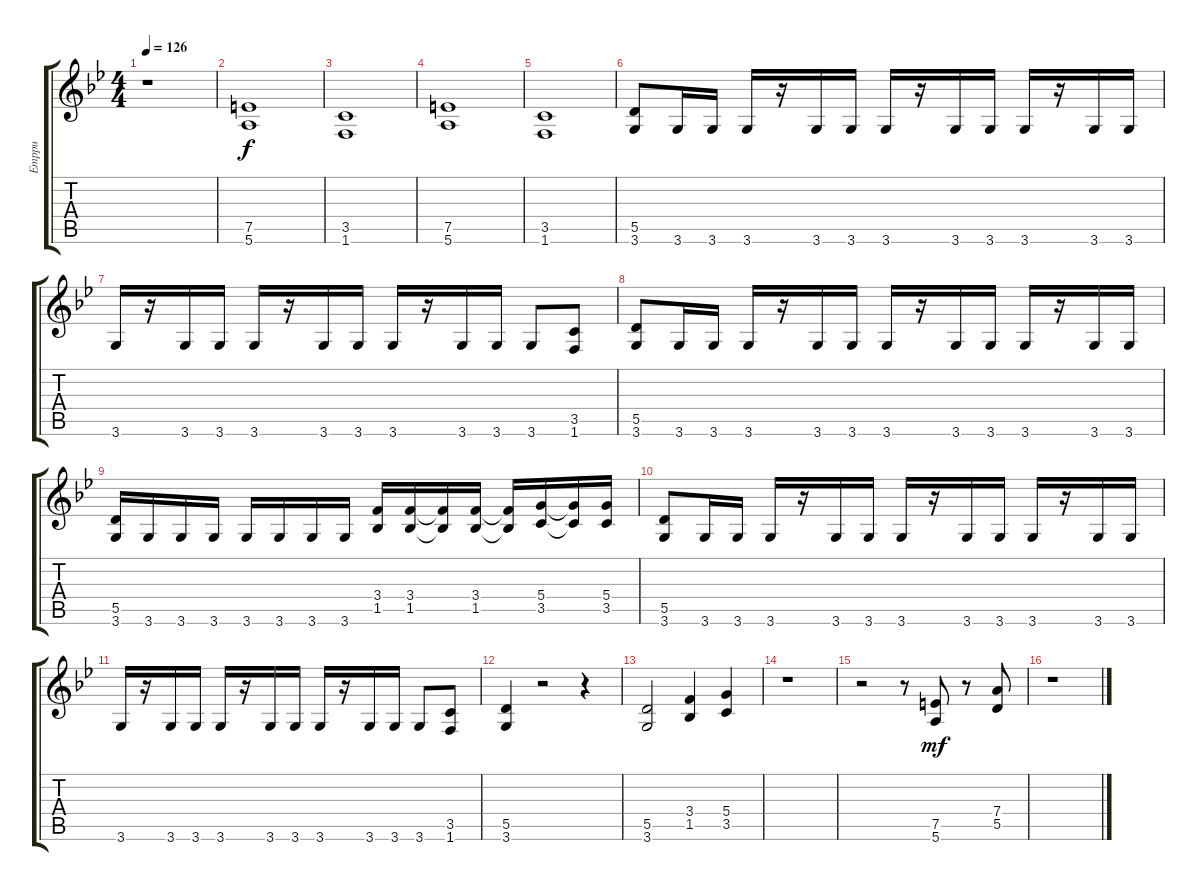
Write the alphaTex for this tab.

\track ("Emppu" "Emppu") {instrument distortionguitar}
\staff {score tabs}
\tuning (E4 B3 G3 D3 A2 E2) {hide}
\ts (4 4)
\tempo 126
\clef g2
\ks gminor
r.1{dy mf} |
(7.5 5.6).1{dy f} |
(3.5 1.6).1 |
(7.5 5.6).1 |
(3.5 1.6).1 |
(5.5 3.6).8 3.6.16 3.6.16 3.6.16 r.16 3.6.16 3.6.16 3.6.16 r.16 3.6.16 3.6.16 3.6.16 r.16 3.6.16 3.6.16 |
3.6.16 r.16 3.6.16 3.6.16 3.6.16 r.16 3.6.16 3.6.16 3.6.16 r.16 3.6.16 3.6.16 3.6.8 (3.5 1.6).8 |
(5.5 3.6).8 3.6.16 3.6.16 3.6.16 r.16 3.6.16 3.6.16 3.6.16 r.16 3.6.16 3.6.16 3.6.16 r.16 3.6.16 3.6.16 |
(5.5 3.6).16 3.6.16 3.6.16 3.6.16 3.6.16 3.6.16 3.6.16 3.6.16 (3.4 1.5).16 (3.4 1.5).16 (3.4{t} 1.5{t}).16 (3.4 1.5).16 (3.4{t} 1.5{t}).16 (5.4 3.5).16 (5.4{t} 3.5{t}).16 (5.4 3.5).16 |
(5.5 3.6).8 3.6.16 3.6.16 3.6.16 r.16 3.6.16 3.6.16 3.6.16 r.16 3.6.16 3.6.16 3.6.16 r.16 3.6.16 3.6.16 |
3.6.16 r.16 3.6.16 3.6.16 3.6.16 r.16 3.6.16 3.6.16 3.6.16 r.16 3.6.16 3.6.16 3.6.8 (3.5 1.6).8 |
(5.5 3.6).4 r.2 r.4 |
(5.5 3.6).2 (3.4 1.5).4 (5.4 3.5).4 |
r.1 |
r.2 r.8 (7.5 5.6).8{dy mf} r.8 (7.4 5.5).8 |
r.1
